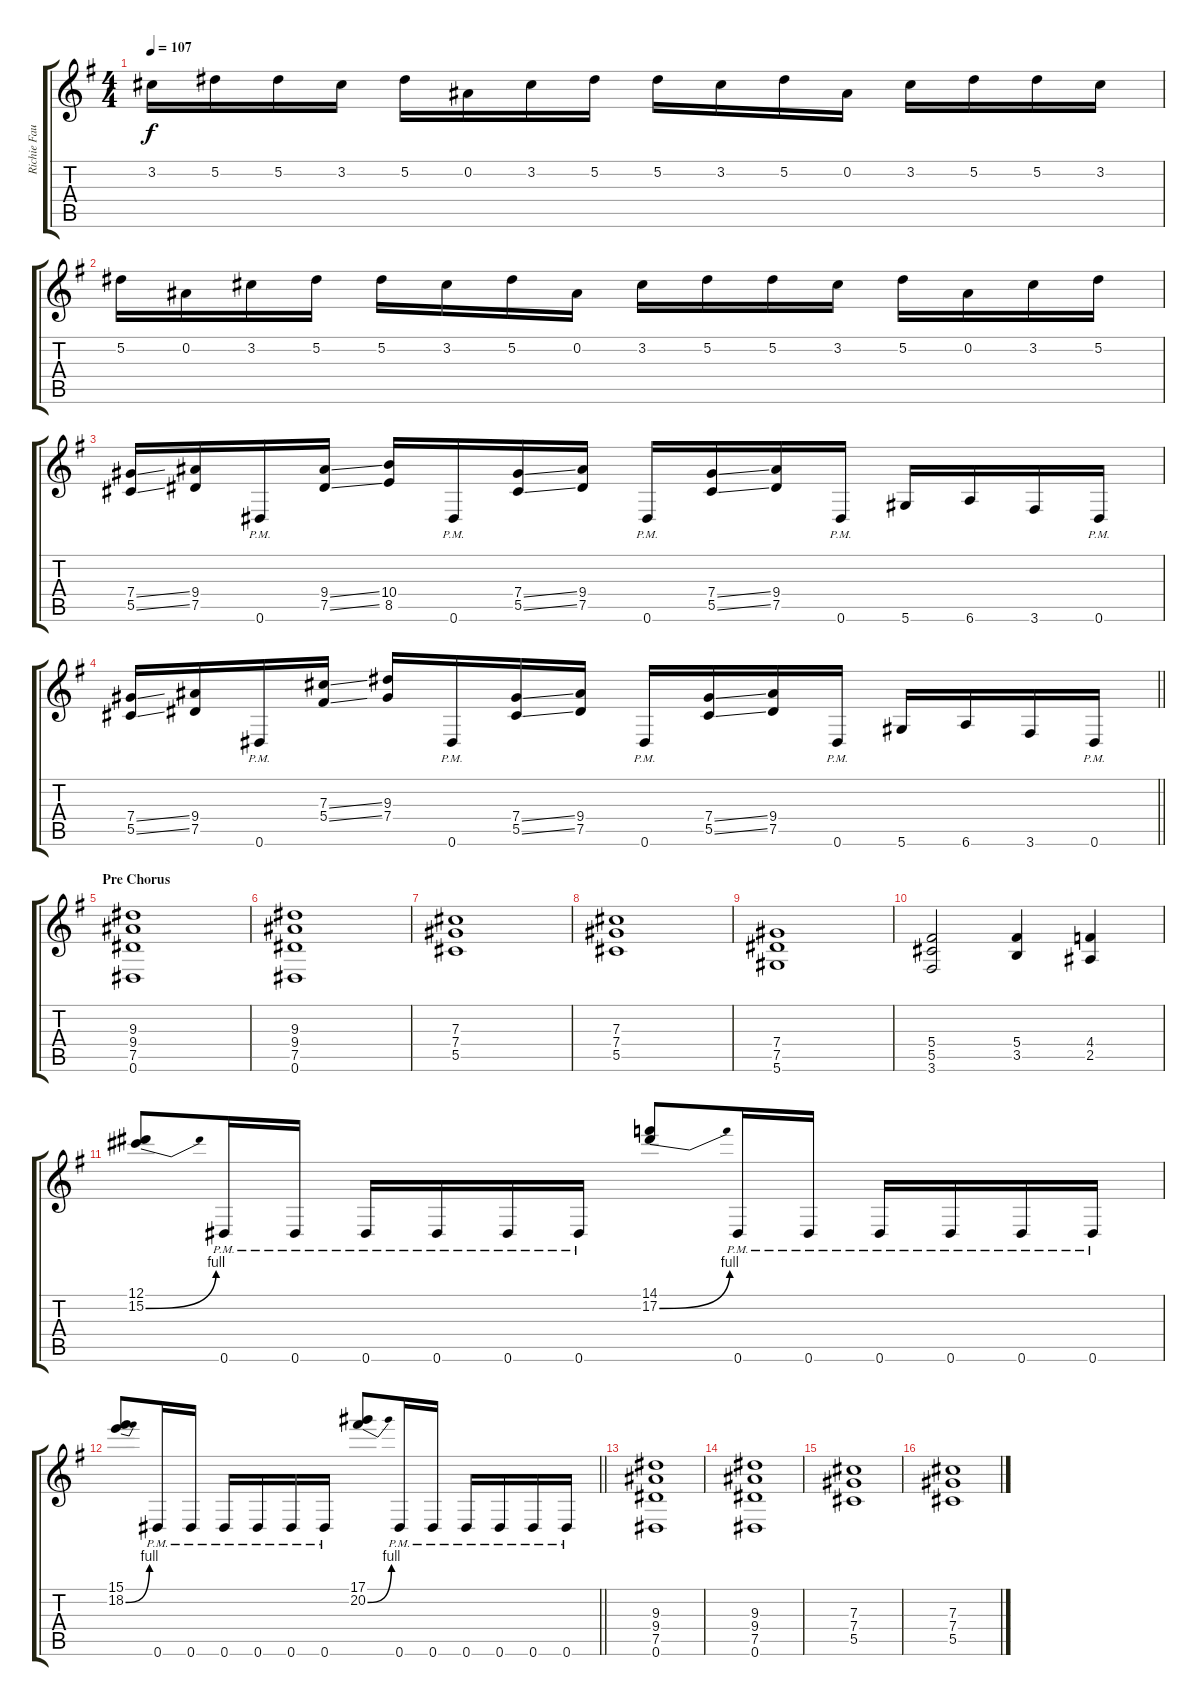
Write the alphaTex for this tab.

\track ("Richie Faulkner" "Richie Fau") {instrument overdrivenguitar}
\staff {score tabs}
\tuning (Eb4 Bb3 Gb3 Db3 Ab2 Eb2) {hide}
\ts (4 4)
\tempo 107
\clef g2
\ks eminor
3.2.16{dy f} 5.2.16 5.2.16 3.2.16 5.2.16 0.2.16 3.2.16 5.2.16 5.2.16 3.2.16 5.2.16 0.2.16 3.2.16 5.2.16 5.2.16 3.2.16 |
5.2.16 0.2.16 3.2.16 5.2.16 5.2.16 3.2.16 5.2.16 0.2.16 3.2.16 5.2.16 5.2.16 3.2.16 5.2.16 0.2.16 3.2.16 5.2.16 |
(7.4{ss} 5.5{ss}).16 (9.4 7.5).16 0.6{pm}.16 (9.4{ss} 7.5{ss}).16 (10.4 8.5).16 0.6{pm}.16 (7.4{ss} 5.5{ss}).16 (9.4 7.5).16 0.6{pm}.16 (7.4{ss} 5.5{ss}).16 (9.4 7.5).16 0.6{pm}.16 5.6.16 6.6.16 3.6.16 0.6{pm}.16 |
\barLineRight lightlight
(7.4{ss} 5.5{ss}).16 (9.4 7.5).16 0.6{pm}.16 (7.3{ss} 5.4{ss}).16 (9.3 7.4).16 0.6{pm}.16 (7.4{ss} 5.5{ss}).16 (9.4 7.5).16 0.6{pm}.16 (7.4{ss} 5.5{ss}).16 (9.4 7.5).16 0.6{pm}.16 5.6.16 6.6.16 3.6.16 0.6{pm}.16 |
\section ("" "Pre Chorus")
(9.3 9.4 7.5 0.6).1{volume 8} |
(9.3 9.4 7.5 0.6).1 |
(7.3 7.4 5.5).1 |
(7.3 7.4 5.5).1 |
(7.4 7.5 5.6).1 |
(5.4 5.5 3.6).2 (5.4 3.5).4 (4.4 2.5).4 |
(12.1 15.2{be (bend 0 0 60 4)}).8 0.6{pm}.16 0.6{pm}.16 0.6{pm}.16 0.6{pm}.16 0.6{pm}.16 0.6{pm}.16 (14.1 17.2{be (bend 0 0 60 4)}).8 0.6{pm}.16 0.6{pm}.16 0.6{pm}.16 0.6{pm}.16 0.6{pm}.16 0.6{pm}.16 |
\barLineRight lightlight
(15.1 18.2{be (bend 0 0 60 4)}).8 0.6{pm}.16 0.6{pm}.16 0.6{pm}.16 0.6{pm}.16 0.6{pm}.16 0.6{pm}.16 (17.1 20.2{be (bend 0 0 60 4)}).8 0.6{pm}.16 0.6{pm}.16 0.6{pm}.16 0.6{pm}.16 0.6{pm}.16 0.6{pm}.16 |
(9.3 9.4 7.5 0.6).1{volume 8} |
(9.3 9.4 7.5 0.6).1 |
(7.3 7.4 5.5).1 |
(7.3 7.4 5.5).1
